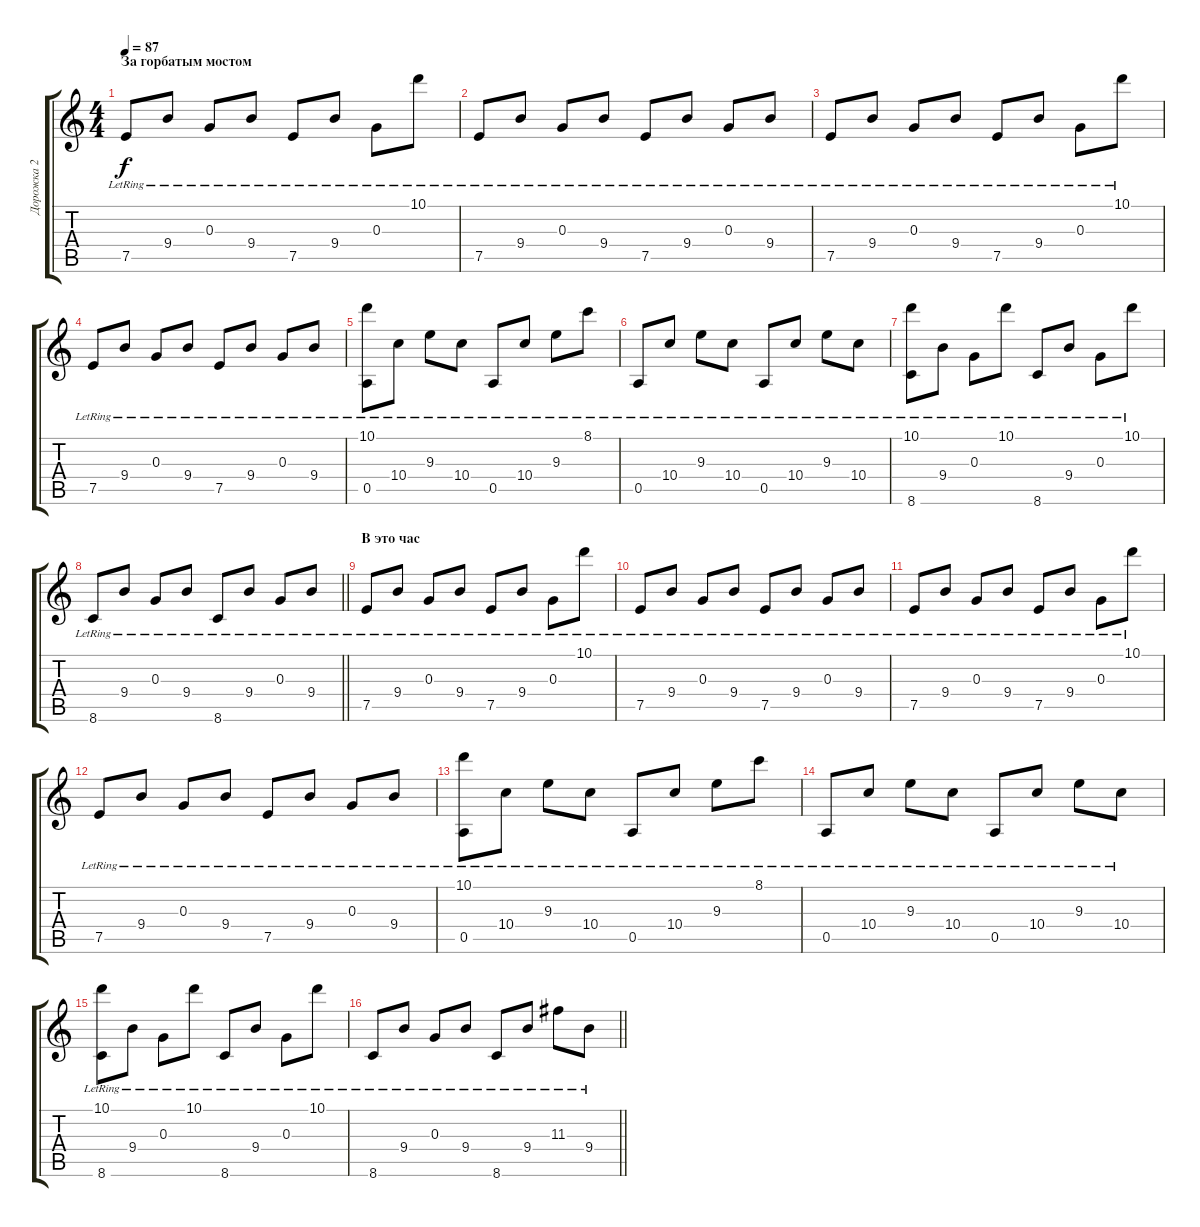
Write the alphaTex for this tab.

\track ("Дорожка 2" "Дорожка 2") {instrument acousticguitarsteel}
\staff {score tabs}
\tuning (E4 B3 G3 D3 A2 E2) {hide}
\ts (4 4)
\section ("" "За горбатым мостом")
\tempo 87
\clef g2
\ks c
7.5{lr}.8{dy f} 9.4{lr}.8 0.3{lr}.8 9.4{lr}.8 7.5{lr}.8 9.4{lr}.8 0.3{lr}.8 10.1{lr}.8 |
7.5{lr}.8 9.4{lr}.8 0.3{lr}.8 9.4{lr}.8 7.5{lr}.8 9.4{lr}.8 0.3{lr}.8 9.4{lr}.8 |
7.5{lr}.8 9.4{lr}.8 0.3{lr}.8 9.4{lr}.8 7.5{lr}.8 9.4{lr}.8 0.3{lr}.8 10.1{lr}.8 |
7.5{lr}.8 9.4{lr}.8 0.3{lr}.8 9.4{lr}.8 7.5{lr}.8 9.4{lr}.8 0.3{lr}.8 9.4{lr}.8 |
(10.1{lr} 0.5{lr}).8 10.4{lr}.8 9.3{lr}.8 10.4{lr}.8 0.5{lr}.8 10.4{lr}.8 9.3{lr}.8 8.1{lr}.8 |
0.5{lr}.8 10.4{lr}.8 9.3{lr}.8 10.4{lr}.8 0.5{lr}.8 10.4{lr}.8 9.3{lr}.8 10.4{lr}.8 |
(10.1{lr} 8.6{lr}).8 9.4{lr}.8 0.3{lr}.8 10.1{lr}.8 8.6{lr}.8 9.4{lr}.8 0.3{lr}.8 10.1{lr}.8 |
\barLineRight lightlight
8.6{lr}.8 9.4{lr}.8 0.3{lr}.8 9.4{lr}.8 8.6{lr}.8 9.4{lr}.8 0.3{lr}.8 9.4{lr}.8 |
\section ("" "В это час")
7.5{lr}.8 9.4{lr}.8 0.3{lr}.8 9.4{lr}.8 7.5{lr}.8 9.4{lr}.8 0.3{lr}.8 10.1{lr}.8 |
7.5{lr}.8 9.4{lr}.8 0.3{lr}.8 9.4{lr}.8 7.5{lr}.8 9.4{lr}.8 0.3{lr}.8 9.4{lr}.8 |
7.5{lr}.8 9.4{lr}.8 0.3{lr}.8 9.4{lr}.8 7.5{lr}.8 9.4{lr}.8 0.3{lr}.8 10.1{lr}.8 |
7.5{lr}.8 9.4{lr}.8 0.3{lr}.8 9.4{lr}.8 7.5{lr}.8 9.4{lr}.8 0.3{lr}.8 9.4{lr}.8 |
(10.1{lr} 0.5{lr}).8 10.4{lr}.8 9.3{lr}.8 10.4{lr}.8 0.5{lr}.8 10.4{lr}.8 9.3{lr}.8 8.1{lr}.8 |
0.5{lr}.8 10.4{lr}.8 9.3{lr}.8 10.4{lr}.8 0.5{lr}.8 10.4{lr}.8 9.3{lr}.8 10.4{lr}.8 |
(10.1{lr} 8.6{lr}).8 9.4{lr}.8 0.3{lr}.8 10.1{lr}.8 8.6{lr}.8 9.4{lr}.8 0.3{lr}.8 10.1{lr}.8 |
\barLineRight lightlight
8.6{lr}.8 9.4{lr}.8 0.3{lr}.8 9.4{lr}.8 8.6{lr}.8 9.4{lr}.8 11.3{lr}.8 9.4{lr}.8
